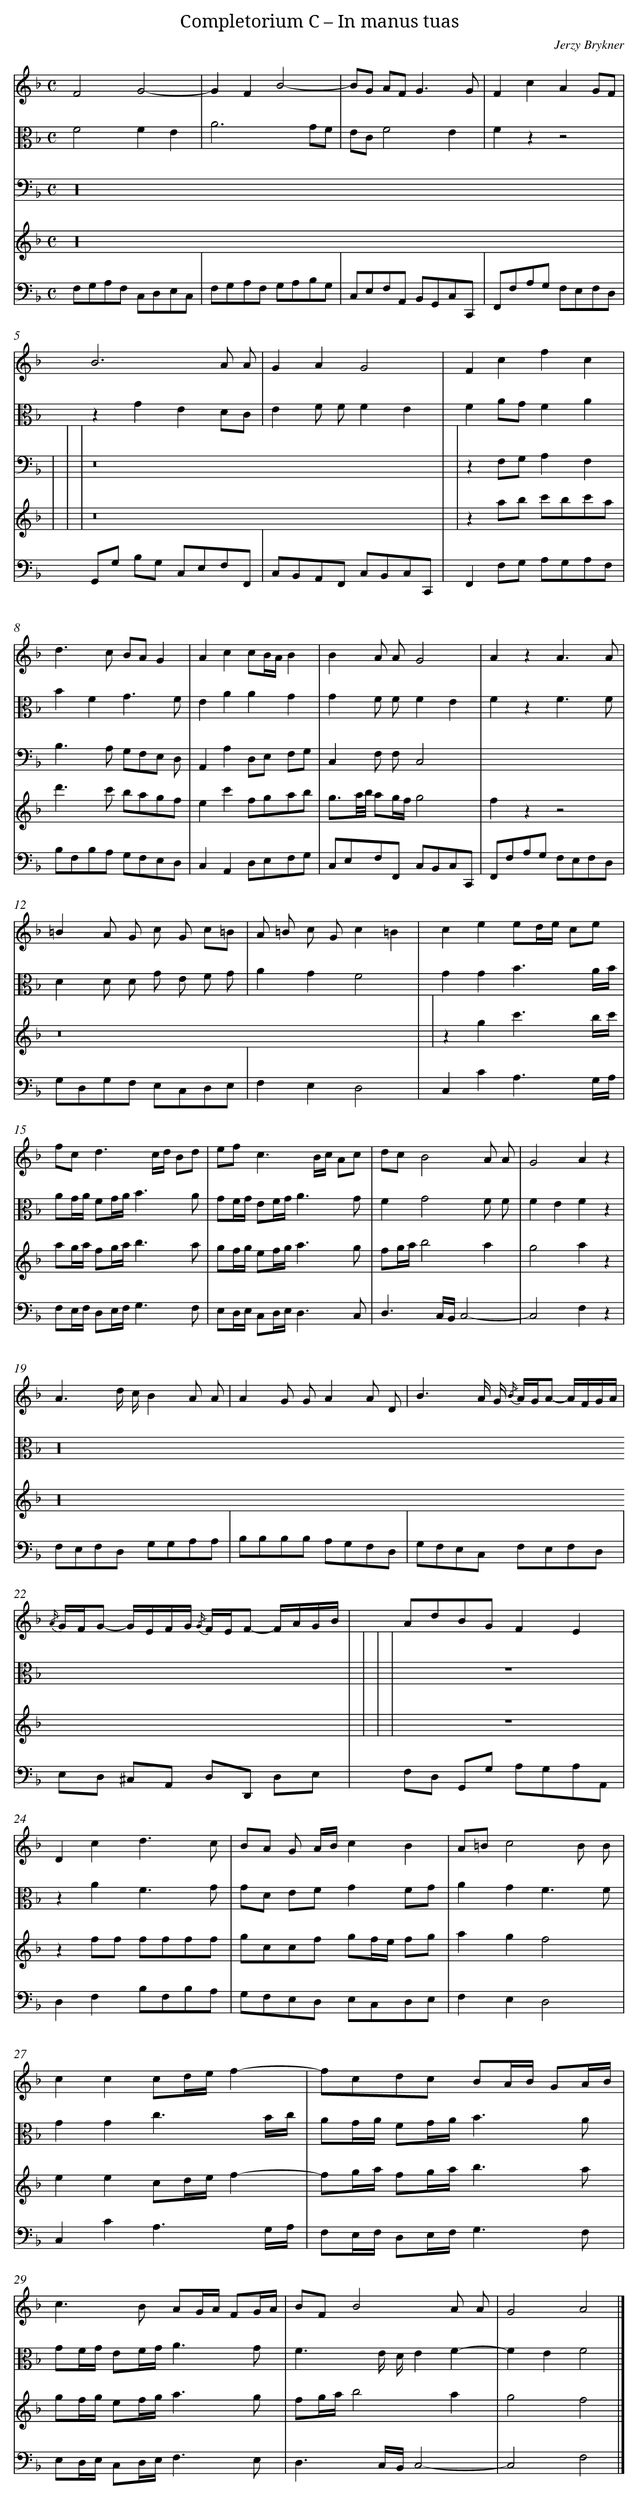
X:1
T: Completorium C – In manus tuas
C: Jerzy Brykner
L: 1/8
M: C
V: 1
V: 2 clef=alto
V: 3 clef=bass
V: 4 clef=treble
V: 5 clef=treble
V: 6 clef=bass
K: F
[V:1] F4G4- |
[V:2] F4F2E2 |
[V:3] z32 |
[V:4] x8 |
[V:5] z32 |
[V:6] F,G,A,F, C,D,E,C, |
[V:1] G2F2B4- |
[V:2] A6GF |
[V:3]  |
[V:4] x8 |
[V:5]  |
[V:6] F,G,A,F, G,A,B,G, |
[V:1] BG AF2<G2G |
[V:2] ECF4E2 |
[V:3]  |
[V:4] x8 |
[V:5]  |
[V:6] C,E,F,A,, B,,G,,C,C,, |
[V:1] F2c2A2GF |
[V:2] F2z2z4 |
[V:3]  |
[V:4] x8 |
[V:5]  |
[V:6] F,,F,A,G, F,E,F,D, |
[V:1] B6A A |
[V:2] z2G2E2DC |
[V:3] z16 |
[V:4] x8 |
[V:5] z16 |
[V:6] G,,G, B,G, C,E,F,F,, |
[V:1] G2A2G4 |
[V:2] E2F FF2E2 |
[V:3]  |
[V:4] x8 |
[V:5]  |
[V:6] C,B,,A,,F,, C,B,,C,C,, |
[V:1] F2c2f2c2 |
[V:2] F2AGF2A2 |
[V:3] z2F,G,A,2F,2 |
[V:4] x8 |
[V:5] z2ab c'bc'a |
[V:6] F,,2F,G, A,G,A,F, |
[V:1] d2>c2 BAG2 |
[V:2] B2F2G3F |
[V:3] B,2>A,2 G,F,E, D, |
[V:4] x8 |
[V:5] d'2>c'2 bagf |
[V:6] B,F,B,A, G,F,E,D, |
[V:1] A2c2cB/A/B2 |
[V:2] E2A2A2G2 |
[V:3] A,,2A,2D,E, F,G, |
[V:4] x8 |
[V:5] e2c'2fgab |
[V:6] C,2A,,2D,E,F,G, |
[V:1] B2A AG4 |
[V:2] G2F FF2E2 |
[V:3] C,2F, F,C,4 |
[V:4] x8 |
[V:5] g3/a//b// ag/f/g4 |
[V:6] C,E,F,F,, C,B,,C,C,, |
[V:1] A2z2A3A |
[V:2] F2z2F3F |
[V:3] x8 |
[V:4] x8 |
[V:5] f2z2z4 |
[V:6] F,,F,A,G, F,E,F,D, |
[V:1] =B2A G c G c=B |
[V:2] D2D D G E F G |
[V:3] x8 |
[V:4] x8 |
[V:5] z16 |
[V:6] G,D,G,F, E,C,D,E, |
[V:1] A =B c Gc2=B2 |
[V:2] A2G2F4 |
[V:3] x8 |
[V:4] x8 |
[V:5]  |
[V:6] F,2E,2D,4 |
[V:1] c2e2ed/e/ ce |
[V:2] G2G2B3A/B/ |
[V:3] x8 |
[V:4] x8 |
[V:5] z2g2c'3b/c'/ |
[V:6] C,2C2A,3G,/A,/ |
[V:1] fc2<d2c/d/ Bd |
[V:2] AG/A/ FG/A/B3A |
[V:3] x8 |
[V:4] x8 |
[V:5] ag/a/ fg/a/b3a |
[V:6] F,E,/F,/ D,E,/F,/G,3F, |
[V:1] ef2<c2B/c/ Ac |
[V:2] GF/G/ EF/G/A3G |
[V:3] x8 |
[V:4] x8 |
[V:5] gf/g/ ef/g/a3g |
[V:6] E,D,/E,/ C,D,/E,/D,3C, |
[V:1] dcB4A A |
[V:2] F2G4F F |
[V:3] x8 |
[V:4] x8 |
[V:5] fg/a/b4a2 |
[V:6] D,3C,/B,,/C,4- |
[V:1] G4A2z2 |
[V:2] F2E2F2z2 |
[V:3] x8 |
[V:4] x8 |
[V:5] g4a2z2 |
[V:6] C,4F,2z2 |
[V:1] A3d/ c/B2A A |
[V:2] z32 |
[V:3] x8 |
[V:4] x8 |
[V:5] z32 |
[V:6] F,E,F,D, G,G,A,A, |
[V:1] A2G GA2A D |
[V:2]  |
[V:3] x8 |
[V:4] x8 |
[V:5]  |
[V:6] B,B,B,B, A,G,F,D, |
[V:1] B3A/ G/ {/B/} A/G/A- A/F/G/A/ |
[V:2]  |
[V:3] x8 |
[V:4] x8 |
[V:5]  |
[V:6] G,F,E,C, F,E,F,D, |
[V:1] {/A/} G/F/G- G/E/F/G/ {/G/} F/E/F- F/A/G/B/ |
[V:2]  |
[V:3] x8 |
[V:4] x8 |
[V:5]  |
[V:6] E,D, ^C,A,, D,D,, D,E, |
[V:1] AdBGF2E2 |
[V:2] z8 |
[V:3] x8 |
[V:4] x8 |
[V:5] z8 |
[V:6] F,D, G,,G, A,G,A,A,, |
[V:1] D2c2d3c |
[V:2] z2A2F3G |
[V:3] x8 |
[V:4] x8 |
[V:5] z2ff ffff |
[V:6] D,2F,2B,F,B,A, |
[V:1] BA G A/B/c2B2 |
[V:2] GD EFG2FG |
[V:3] x8 |
[V:4] x8 |
[V:5] gccf gf/e/ fg |
[V:6] G,F,E,D, E,C,D,E, |
[V:1] A=Bc4B B |
[V:2] A2G2F3F |
[V:3] x8 |
[V:4] x8 |
[V:5] a2g2f4 |
[V:6] F,2E,2D,4 |
[V:1] c2c2cd/e/f2- |
[V:2] G2G2c3B/c/ |
[V:3] x8 |
[V:4] x8 |
[V:5] e2e2cd/e/f2- |
[V:6] C,2C2A,3G,/A,/ |
[V:1] fcdc BA/B/ GA/B/ |
[V:2] AG/A/ FG/A/B3A |
[V:3] x8 |
[V:4] x8 |
[V:5] fg/a/ fg/a/b3a |
[V:6] F,E,/F,/ D,E,/F,/G,3F, |
[V:1] c2>B2 AG/A/ FG/A/ |
[V:2] GF/G/ EF/G/A3G |
[V:3] x8 |
[V:4] x8 |
[V:5] gf/g/ ef/g/a3g |
[V:6] E,D,/E,/ C,D,/E,/F,3E, |
[V:1] BFB4A A |
[V:2] F3E/ D/E2F2- |
[V:3] x8 |
[V:4] x8 |
[V:5] fg/a/b4a2 |
[V:6] D,3C,/B,,/C,4- |
[V:1] G4A4 |]
[V:2] F2E2F4 |]
[V:3] x8 |]
[V:4] x8 |]
[V:5] g4f4 |]
[V:6] C,4F,4 |]
